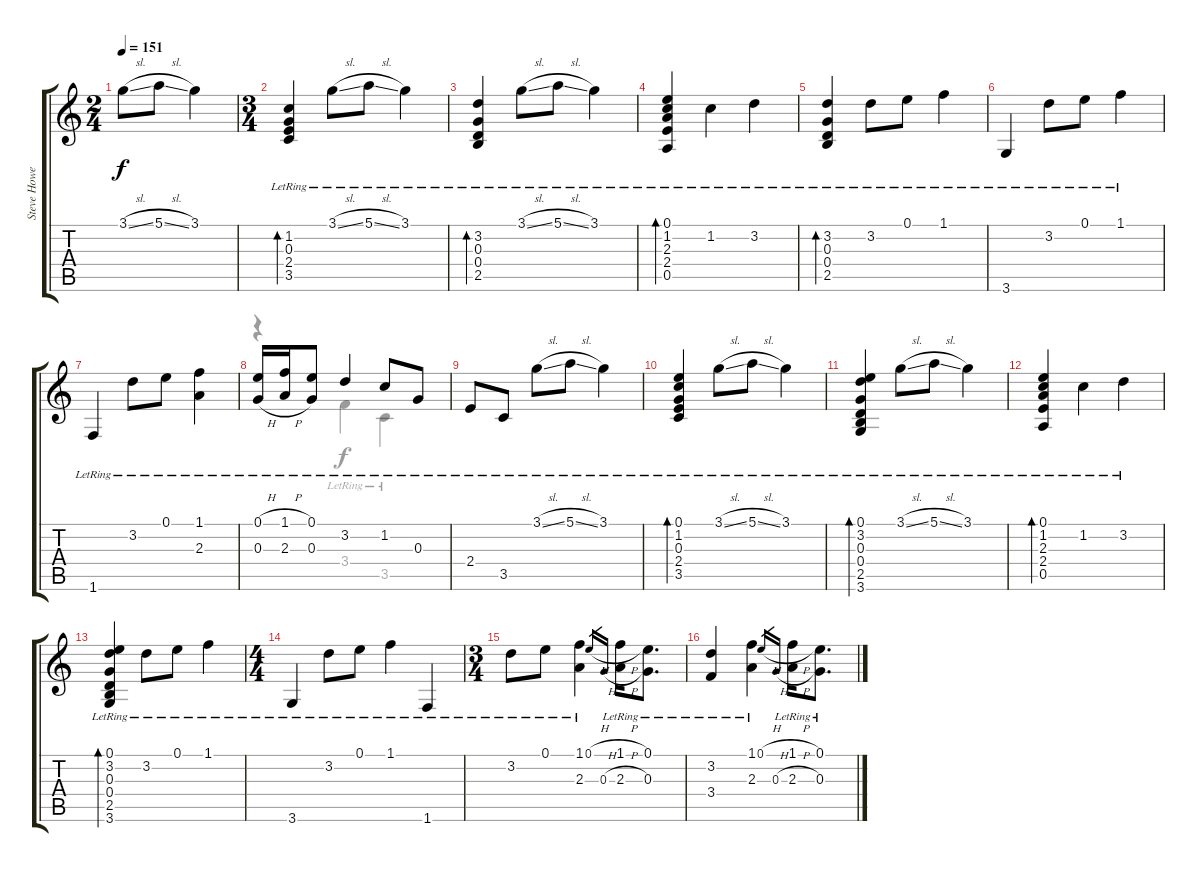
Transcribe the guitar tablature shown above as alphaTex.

\track ("Steve Howe" "Steve Howe") {instrument acousticguitarnylon}
\staff {score tabs}
\tuning (E4 B3 G3 D3 A2 E2) {hide}
\voice
\ts (2 4)
\tempo 151
\clef g2
\ks c
3.1{sl}.8{dy f} 5.1{sl}.8 3.1.4 |
\ts (3 4)
(1.2{lr} 0.3{lr} 2.4{lr} 3.5{lr}).4{bd 30} 3.1{sl lr}.8 5.1{sl lr}.8 3.1{lr}.4 |
(3.2{lr} 0.3{lr} 0.4{lr} 2.5{lr}).4{bd 30} 3.1{sl lr}.8 5.1{sl lr}.8 3.1{lr}.4 |
(0.1{lr} 1.2{lr} 2.3{lr} 2.4{lr} 0.5{lr}).4{bd 30} 1.2{lr}.4 3.2{lr}.4 |
(3.2{lr} 0.3{lr} 0.4{lr} 2.5{lr}).4{bd 30} 3.2{lr}.8 0.1{lr}.8 1.1{lr}.4 |
3.6{lr}.4 3.2{lr}.8 0.1{lr}.8 1.1{lr}.4 |
1.6{lr}.4 3.2{lr}.8 0.1{lr}.8 (1.1{lr} 2.3{lr}).4 |
(0.1{h lr} 0.3{h lr}).16 (1.1{h lr} 2.3{h lr}).16 (0.1{lr} 0.3{lr}).8 3.2{lr}.4 1.2{lr}.8 0.3{lr}.8 |
2.4{lr}.8 3.5{lr}.8 3.1{sl lr}.8 5.1{sl lr}.8 3.1{lr}.4 |
(0.1{lr} 1.2{lr} 0.3{lr} 2.4{lr} 3.5{lr}).4{bd 30} 3.1{sl lr}.8 5.1{sl lr}.8 3.1{lr}.4 |
(0.1{lr} 3.2{lr} 0.3{lr} 0.4{lr} 2.5{lr} 3.6{lr}).4{bd 30} 3.1{sl lr}.8 5.1{sl lr}.8 3.1{lr}.4 |
(0.1{lr} 1.2{lr} 2.3{lr} 2.4{lr} 0.5{lr}).4{bd 30} 1.2{lr}.4 3.2{lr}.4 |
(0.1{lr} 3.2{lr} 0.3{lr} 0.4{lr} 2.5{lr} 3.6{lr}).4{bd 30} 3.2{lr}.8 0.1{lr}.8 1.1{lr}.4 |
\ts (4 4)
3.6{lr}.4 3.2{lr}.8 0.1{lr}.8 1.1{lr}.4 1.6{lr}.4 |
\ts (3 4)
3.2{lr}.8 0.1{lr}.8 (1.1{lr} 2.3{lr}).4 0.1{h}.16{gr} 0.3{h}.16{gr} (1.1{h lr} 2.3{h lr}).16 (0.1{lr} 0.3{lr}).8{d} |
(3.2{lr} 3.4{lr}).4 (1.1{lr} 2.3{lr}).4 0.1{h}.16{gr} 0.3{h}.16{gr} (1.1{h lr} 2.3{h lr}).16 (0.1{lr} 0.3{lr}).8{d}
\voice
\clef g2
\ottava regular
\simile none
\ks c
|
|
|
|
|
|
|
r.4 3.4{lr}.4 3.5{lr}.4 |
|
|
|
|
|
|
|
